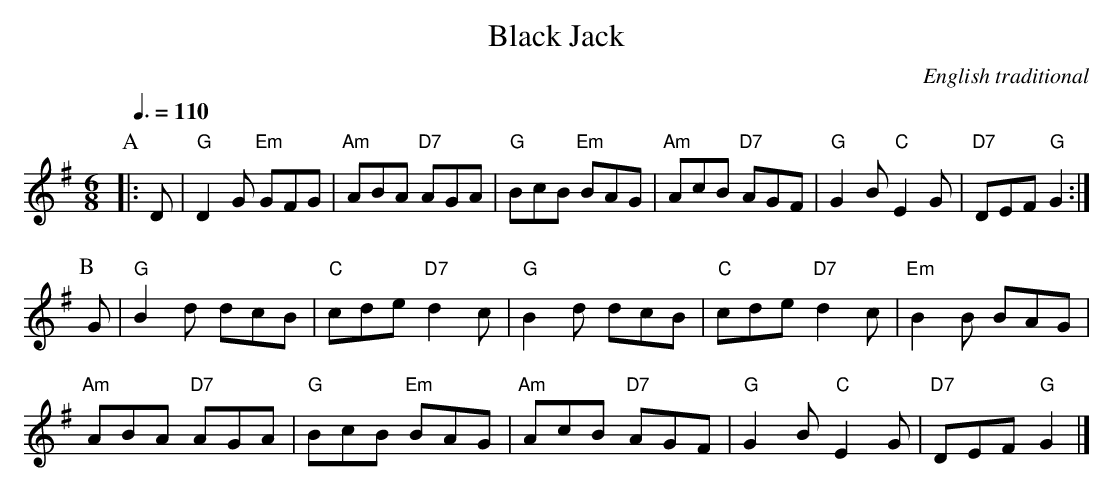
X:1
T:Black Jack
C:English traditional
Q:3/8=110
M:6/8
K:G
P:A
|: D | "G"D2G "Em"GFG | "Am"ABA "D7"AGA | "G"BcB "Em"BAG | "Am"AcB "D7"AGF | "G"G2B "C"E2G | "D7"DEF "G"G2 :|
P:B
G | "G"B2d dcB | "C"cde "D7"d2c | "G"B2d dcB | "C"cde "D7"d2c | "Em"B2B BAG |
"Am"ABA "D7"AGA | "G"BcB "Em"BAG | "Am"AcB "D7"AGF | "G"G2B "C"E2G | "D7"DEF "G"G2 |]
